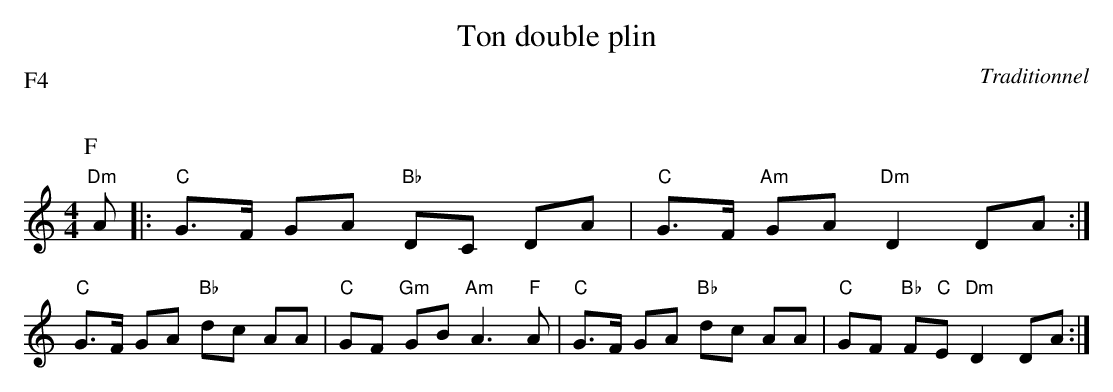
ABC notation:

X:1
T:Ton double plin
C:Traditionnel
Q:C2=160
P:F4
M:4/4
K:Am
P:F
\large
"Dm"A |: "C"G>F GA "Bb"DC DA | "C"G>F "Am"GA "Dm"D2 DA :|
"C"G>F GA "Bb"dc AA | "C"GF "Gm"GB "Am"A3 "F"A |\
"C"G>F GA "Bb"dc AA | "C"GF "Bb"F"C"E "Dm"D2 DA :|
